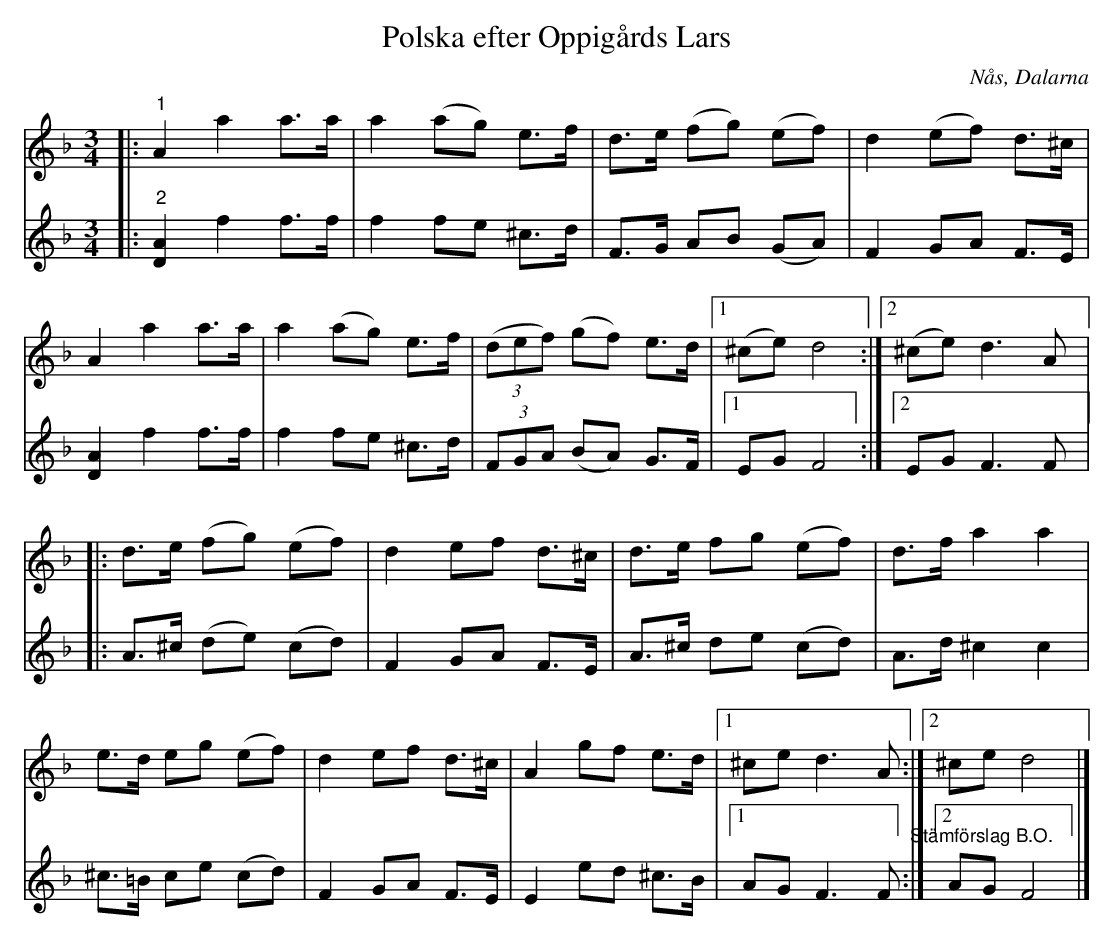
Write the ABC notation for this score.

X:1
T:Polska efter Oppigårds Lars
O:Nås, Dalarna
L:1/8
M:3/4
K:Dm
V:1
|:"^1" A2 a2 a>a | a2 (ag) e>f | d>e (fg) (ef) | d2 (ef) d>^c |
A2 a2 a>a | a2 (ag) e>f | (3(def) (gf) e>d |1 (^ce) d4 :|2 (^ce) d3 A |:
d>e (fg) (ef) | d2 ef d>^c | d>e fg (ef) | d>f a2 a2 |
e>d eg (ef) | d2 ef d>^c | A2 gf e>d |1 ^ce d3 A :|2 ^ce d4 |]
V:2
|:"^2" [DA]2 f2 f>f | f2 fe ^c>d | F>G AB (GA) | F2 GA F>E |
[DA]2 f2 f>f | f2 fe ^c>d | (3FGA (BA) G>F |1 EG F4 :|2 EG F3 F |:
A>^c (de) (cd) | F2 GA F>E | A>^c de (cd) | A>d ^c2 c2 |
^c>=B ce (cd) | F2 GA F>E | E2 ed ^c>B |1 AG F3 F"^Stämförslag B.O." :|2 AG F4 |]
